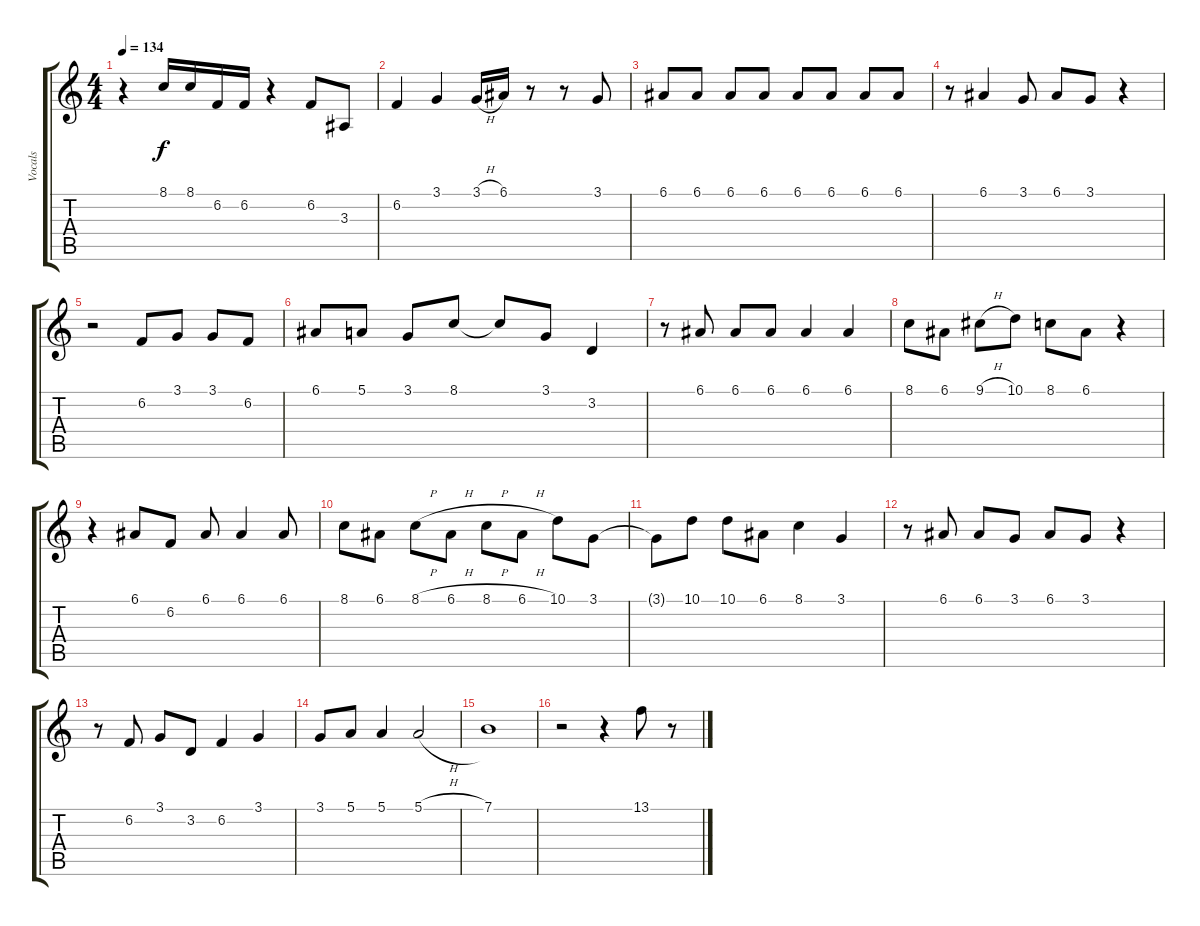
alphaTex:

\track ("Vocals" "Vocals") {instrument accordion}
\staff {score tabs}
\tuning (E4 B3 G3 D3 A2 E2) {hide}
\ts (4 4)
\tempo 134
\clef g2
\ks c
r.4{dy f} 8.1.16 8.1.16 6.2.16 6.2.16 r.4 6.2.8 3.3.8 |
6.2.4 3.1.4 3.1{h}.16 6.1.16 r.8 r.8 3.1.8 |
6.1.8 6.1.8 6.1.8 6.1.8 6.1.8 6.1.8 6.1.8 6.1.8 |
r.8 6.1.4 3.1.8 6.1.8 3.1.8 r.4 |
r.2 6.2.8 3.1.8 3.1.8 6.2.8 |
6.1.8 5.1.8 3.1.8 8.1.8 8.1{t}.8 3.1.8 3.2.4 |
r.8 6.1.8 6.1.8 6.1.8 6.1.4 6.1.4 |
8.1.8 6.1.8 9.1{h}.8 10.1.8 8.1.8 6.1.8 r.4 |
r.4 6.1.8 6.2.8 6.1.8 6.1.4 6.1.8 |
8.1.8 6.1.8 8.1{h}.8 6.1{h}.8 8.1{h}.8 6.1{h}.8 10.1.8 3.1.8 |
3.1{t}.8 10.1.8 10.1.8 6.1.8 8.1.4 3.1.4 |
r.8 6.1.8 6.1.8 3.1.8 6.1.8 3.1.8 r.4 |
r.8 6.2.8 3.1.8 3.2.8 6.2.4 3.1.4 |
3.1.8 5.1.8 5.1.4 5.1{h}.2 |
7.1.1 |
r.2 r.4 13.1.8 r.8
